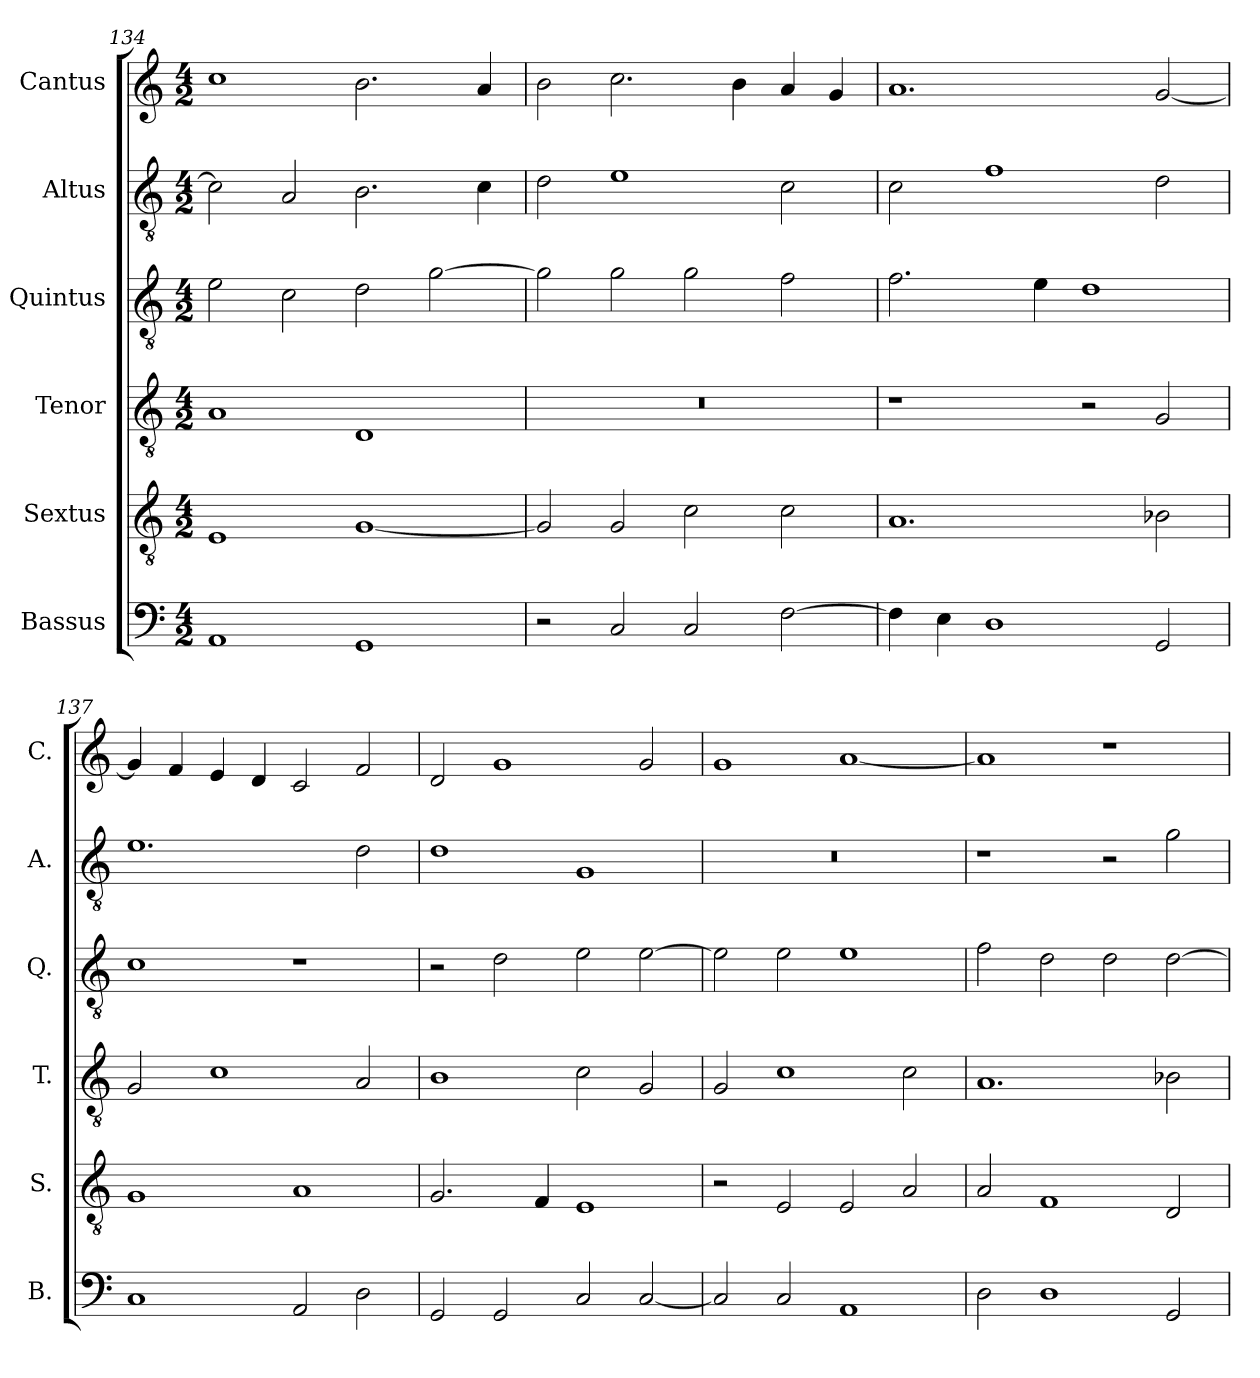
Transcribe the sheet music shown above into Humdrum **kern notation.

**kern	**kern	**kern	**kern	**kern	**kern
*part6	*part5	*part4	*part3	*part2	*part1
*staff6	*staff5	*staff4	*staff3	*staff2	*staff1
*I"Bassus	*I"Sextus	*I"Tenor	*I"Quintus	*I"Altus	*I"Cantus
*I'B.	*I'S.	*I'T.	*I'Q.	*I'A.	*I'C.
*clefF4	*clefGv2	*clefGv2	*clefGv2	*clefGv2	*clefG2
*k[]	*k[]	*k[]	*k[]	*k[]	*k[]
*M4/2	*M4/2	*M4/2	*M4/2	*M4/2	*M4/2
=134	=134	=134	=134	=134	=134
1AA	1E	1A	2e\	2c\]	1cc
.	.	.	2c\	2A/	.
1GG	[1G	1D	2d\	2.B\	2.b\
.	.	.	[2g\	.	.
.	.	.	.	4c\	4a/
=135	=135	=135	=135	=135	=135
2r	2G/]	0r	2g\]	2d\	2b\
2C/	2G/	.	2g\	1e	2.cc\
2C/	2c\	.	2g\	.	.
.	.	.	.	.	4b\
[2F\	2c\	.	2f\	2c\	4a/
.	.	.	.	.	4g/
=136	=136	=136	=136	=136	=136
4F\]	1.A	1r	2.f\	2c\	1.a
4E\	.	.	.	.	.
1D	.	.	.	1f	.
.	.	.	4e\	.	.
.	.	2r	1d	.	.
2GG/	2B-X\	2G/	.	2d\	[2g/
=137	=137	=137	=137	=137	=137
1C	1G	2G/	1c	1.e	4g/]
.	.	.	.	.	4f/
.	.	1c	.	.	4e/
.	.	.	.	.	4d/
2AA/	1A	.	1r	.	2c/
2D\	.	2A/	.	2d\	2f/
=138	=138	=138	=138	=138	=138
2GG/	2.G/	1B	2r	1d	2d/
2GG/	.	.	2d\	.	1g
.	4F/	.	.	.	.
2C/	1E	2c\	2e\	1G	.
[2C/	.	2G/	[2e\	.	2g/
=139	=139	=139	=139	=139	=139
2C/]	2r	2G/	2e\]	0r	1g
2C/	2E/	1c	2e\	.	.
1AA	2E/	.	1e	.	[1a
.	2A/	2c\	.	.	.
!!LO:LB:g=z
=140	=140	=140	=140	=140	=140
2D\	2A/	1.A	2f\	1r	1a]
1D	1F	.	2d\	.	.
.	.	.	2d\	2r	1r
2GG/	2D/	2B-X\	[2d\	2g\	.
=	=	=	=	=	=
*-	*-	*-	*-	*-	*-
